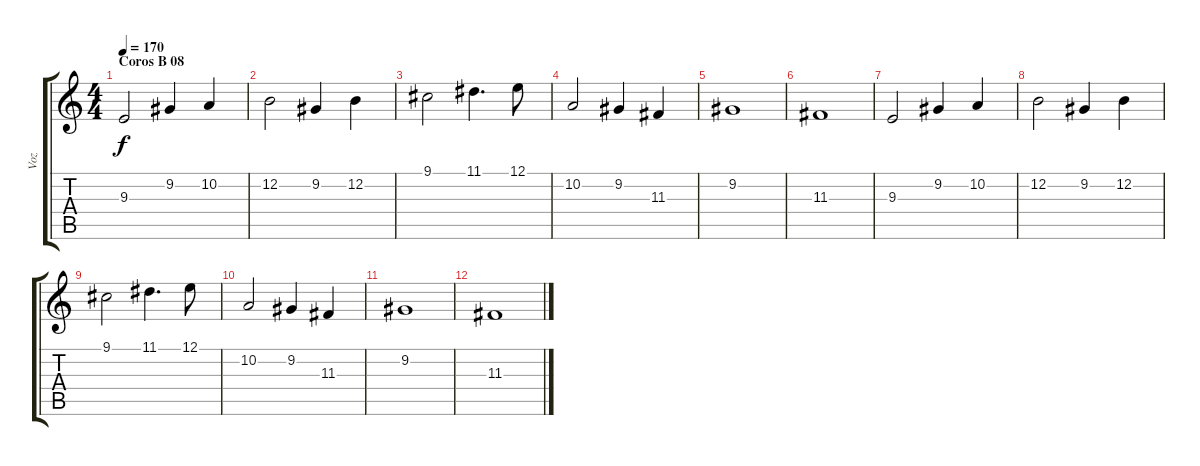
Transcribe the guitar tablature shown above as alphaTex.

\track ("Voz" "Voz") {instrument altosax}
\staff {score tabs}
\tuning (E4 B3 G3 D3 A2 E2) {hide}
\ts (4 4)
\section ("" "Coros B 08")
\tempo 170
\clef g2
\ks c
9.3.2{dy f volume 10} 9.2.4 10.2.4 |
12.2.2 9.2.4 12.2.4 |
9.1.2 11.1.4{d} 12.1.8 |
10.2.2 9.2.4 11.3.4 |
9.2.1{volume 5} |
11.3.1 |
9.3.2 9.2.4 10.2.4 |
12.2.2 9.2.4 12.2.4 |
9.1.2{volume 0} 11.1.4{d} 12.1.8 |
10.2.2 9.2.4 11.3.4 |
9.2.1 |
11.3.1
